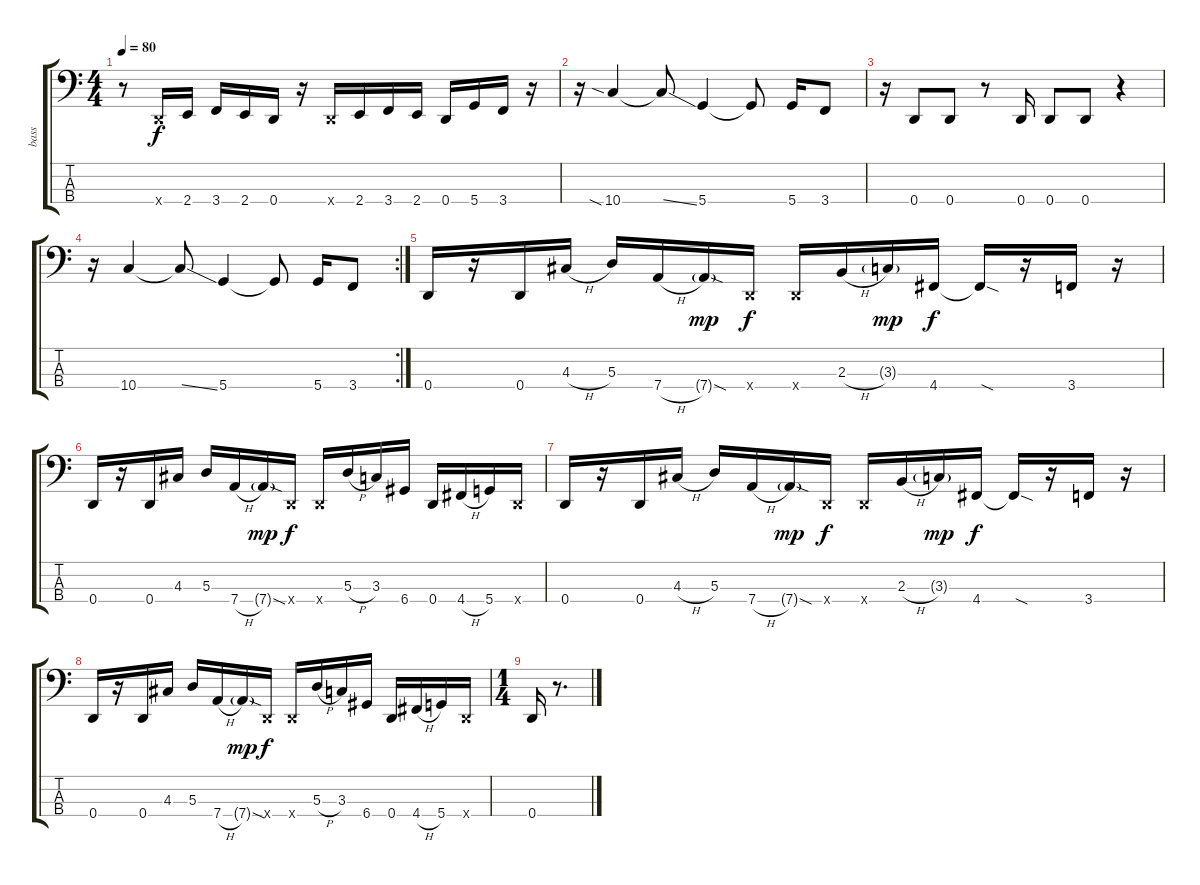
\track ("bass" "bass") {instrument electricbassfinger}
\staff {score tabs}
\tuning (G2 D2 A1 D1) {hide}
\ts (4 4)
\tempo 80
\clef f4
\ks c
r.8{dy f} 0.4{x}.16 2.4.16 3.4.16 2.4.16 0.4.16 r.16 0.4{x}.16 2.4.16 3.4.16 2.4.16 0.4.16 5.4.16 3.4.16 r.16 |
r.16 10.4{sia}.4 10.4{ss t}.8 5.4.4 5.4{t}.8 5.4.16 3.4.8 |
r.16 0.4.8 0.4.8 r.8 0.4.16 0.4.8 0.4.8 r.4 |
\rc 2
r.16 10.4.4 10.4{ss t}.8 5.4.4 5.4{t}.8 5.4.16 3.4.8 |
0.4.16 r.16 0.4.16 4.3{h}.16 5.3.16 7.4{h}.16 7.4{sod g}.16{dy mp} 0.4{x}.16{dy f} 0.4{x}.16 2.3{h}.16 3.3{g}.16{dy mp} 4.4.16{dy f} 4.4{sod t}.16 r.16 3.4.16 r.16 |
0.4.16 r.16 0.4.16 4.3.16 5.3.16 7.4{h}.16 7.4{sod g}.16{dy mp} 0.4{x}.16{dy f} 0.4{x}.16 5.3{h}.16 3.3.16 6.4.16 0.4.16 4.4{h}.16 5.4.16 0.4{x}.16 |
0.4.16 r.16 0.4.16 4.3{h}.16 5.3.16 7.4{h}.16 7.4{sod g}.16{dy mp} 0.4{x}.16{dy f} 0.4{x}.16 2.3{h}.16 3.3{g}.16{dy mp} 4.4.16{dy f} 4.4{sod t}.16 r.16 3.4.16 r.16 |
0.4.16 r.16 0.4.16 4.3.16 5.3.16 7.4{h}.16 7.4{sod g}.16{dy mp} 0.4{x}.16{dy f} 0.4{x}.16 5.3{h}.16 3.3.16 6.4.16 0.4.16 4.4{h}.16 5.4.16 0.4{x}.16 |
\ts (1 4)
0.4.16 r.8{d}
